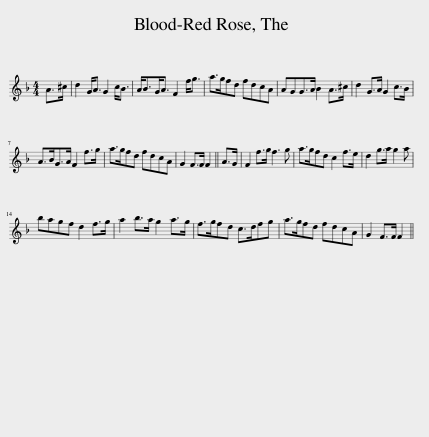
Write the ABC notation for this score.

X:1
L:1/8
M:4/4
I:linebreak $
K:Dmin
V:1 treble
V:1
 A>^c | d2 G<A G2 c<B | A<BG<A F2 f<g | a>gfd fdcA | AGG>A B2 A>^c | %5
 d2 G>A G2 c>B |$ A>BG>A F2 f>g | a>gfd fdcA | G2 F>F F2 || A>G | %10
 F2 f>g f3 g | a>gfd c2 f>e | d2 g>a g2 a |$ bagf d2 f>g | a2 b>a g2 a>g | %15
 f>gfd c>dfg | a>gfd fdcA | G2 F>F F2 || %18
